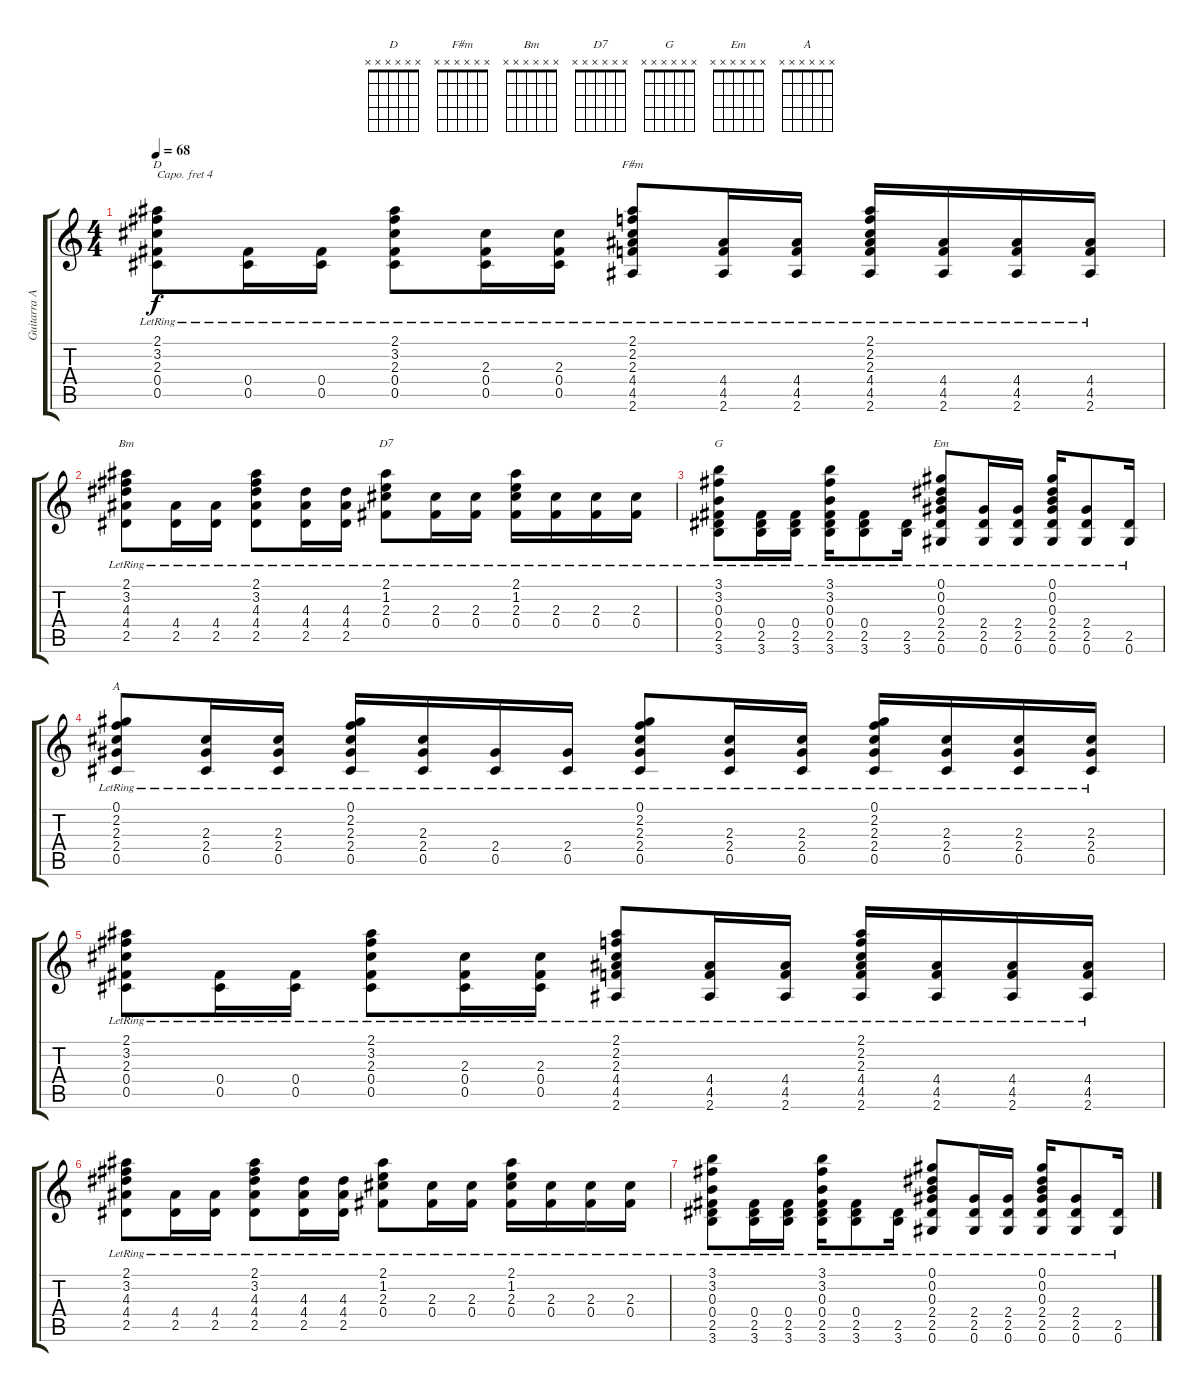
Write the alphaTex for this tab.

\track ("Guitarra Acústica" "Guitarra A") {instrument acousticguitarsteel}
\staff {score tabs}
\capo 4
\tuning (E4 B3 G3 D3 A2 E2) {hide}
\chord ("D" x x x x x x)
\chord ("F#m" x x x x x x)
\chord ("Bm" x x x x x x)
\chord ("D7" x x x x x x)
\chord ("G" x x x x x x)
\chord ("Em" x x x x x x)
\chord ("A" x x x x x x)
\ts (4 4)
\tempo 68
\clef g2
\ks c
(2.1{lr} 3.2{lr} 2.3{lr} 0.4{lr} 0.5{lr}).8{ch "D" dy f} (0.4{lr} 0.5{lr}).16 (0.4{lr} 0.5{lr}).16 (2.1{lr} 3.2{lr} 2.3{lr} 0.4{lr} 0.5{lr}).8 (2.3{lr} 0.4{lr} 0.5{lr}).16 (2.3{lr} 0.4{lr} 0.5{lr}).16 (2.1{lr} 2.2{lr} 2.3{lr} 4.4{lr} 4.5{lr} 2.6{lr}).8{ch "F#m"} (4.4{lr} 4.5{lr} 2.6{lr}).16 (4.4{lr} 4.5{lr} 2.6{lr}).16 (2.1{lr} 2.2{lr} 2.3{lr} 4.4{lr} 4.5{lr} 2.6{lr}).16 (4.4{lr} 4.5{lr} 2.6{lr}).16 (4.4{lr} 4.5{lr} 2.6{lr}).16 (4.4{lr} 4.5{lr} 2.6{lr}).16 |
(2.1{lr} 3.2{lr} 4.3{lr} 4.4{lr} 2.5{lr}).8{ch "Bm"} (4.4{lr} 2.5{lr}).16 (4.4{lr} 2.5{lr}).16 (2.1{lr} 3.2{lr} 4.3{lr} 4.4{lr} 2.5{lr}).8 (4.3{lr} 4.4{lr} 2.5{lr}).16 (4.3{lr} 4.4{lr} 2.5{lr}).16 (2.1{lr} 1.2{lr} 2.3{lr} 0.4{lr}).8{ch "D7"} (2.3{lr} 0.4{lr}).16 (2.3{lr} 0.4{lr}).16 (2.1{lr} 1.2{lr} 2.3{lr} 0.4{lr}).16 (2.3{lr} 0.4{lr}).16 (2.3{lr} 0.4{lr}).16 (2.3{lr} 0.4{lr}).16 |
(3.1{lr} 3.2{lr} 0.3{lr} 0.4{lr} 2.5{lr} 3.6{lr}).8{ch "G"} (0.4{lr} 2.5{lr} 3.6{lr}).16 (0.4{lr} 2.5{lr} 3.6{lr}).16 (3.1{lr} 3.2{lr} 0.3{lr} 0.4{lr} 2.5{lr} 3.6{lr}).16 (0.4{lr} 2.5{lr} 3.6{lr}).8 (2.5{lr} 3.6{lr}).16 (0.1{lr} 0.2{lr} 0.3{lr} 2.4{lr} 2.5{lr} 0.6{lr}).8{ch "Em"} (2.4{lr} 2.5{lr} 0.6{lr}).16 (2.4{lr} 2.5{lr} 0.6{lr}).16 (0.1{lr} 0.2{lr} 0.3{lr} 2.4{lr} 2.5{lr} 0.6{lr}).16 (2.4{lr} 2.5{lr} 0.6{lr}).8 (2.5{lr} 0.6{lr}).16 |
(0.1{lr} 2.2{lr} 2.3{lr} 2.4{lr} 0.5{lr}).8{ch "A"} (2.3{lr} 2.4{lr} 0.5{lr}).16 (2.3{lr} 2.4{lr} 0.5{lr}).16 (0.1{lr} 2.2{lr} 2.3{lr} 2.4{lr} 0.5{lr}).16 (2.3{lr} 2.4{lr} 0.5{lr}).16 (2.4{lr} 0.5{lr}).16 (2.4{lr} 0.5{lr}).16 (0.1{lr} 2.2{lr} 2.3{lr} 2.4{lr} 0.5{lr}).8 (2.3{lr} 2.4{lr} 0.5{lr}).16 (2.3{lr} 2.4{lr} 0.5{lr}).16 (0.1{lr} 2.2{lr} 2.3{lr} 2.4{lr} 0.5{lr}).16 (2.3{lr} 2.4{lr} 0.5{lr}).16 (2.3{lr} 2.4{lr} 0.5{lr}).16 (2.3{lr} 2.4{lr} 0.5{lr}).16 |
(2.1{lr} 3.2{lr} 2.3{lr} 0.4{lr} 0.5{lr}).8 (0.4{lr} 0.5{lr}).16 (0.4{lr} 0.5{lr}).16 (2.1{lr} 3.2{lr} 2.3{lr} 0.4{lr} 0.5{lr}).8 (2.3{lr} 0.4{lr} 0.5{lr}).16 (2.3{lr} 0.4{lr} 0.5{lr}).16 (2.1{lr} 2.2{lr} 2.3{lr} 4.4{lr} 4.5{lr} 2.6{lr}).8 (4.4{lr} 4.5{lr} 2.6{lr}).16 (4.4{lr} 4.5{lr} 2.6{lr}).16 (2.1{lr} 2.2{lr} 2.3{lr} 4.4{lr} 4.5{lr} 2.6{lr}).16 (4.4{lr} 4.5{lr} 2.6{lr}).16 (4.4{lr} 4.5{lr} 2.6{lr}).16 (4.4{lr} 4.5{lr} 2.6{lr}).16 |
(2.1{lr} 3.2{lr} 4.3{lr} 4.4{lr} 2.5{lr}).8 (4.4{lr} 2.5{lr}).16 (4.4{lr} 2.5{lr}).16 (2.1{lr} 3.2{lr} 4.3{lr} 4.4{lr} 2.5{lr}).8 (4.3{lr} 4.4{lr} 2.5{lr}).16 (4.3{lr} 4.4{lr} 2.5{lr}).16 (2.1{lr} 1.2{lr} 2.3{lr} 0.4{lr}).8 (2.3{lr} 0.4{lr}).16 (2.3{lr} 0.4{lr}).16 (2.1{lr} 1.2{lr} 2.3{lr} 0.4{lr}).16 (2.3{lr} 0.4{lr}).16 (2.3{lr} 0.4{lr}).16 (2.3{lr} 0.4{lr}).16 |
(3.1{lr} 3.2{lr} 0.3{lr} 0.4{lr} 2.5{lr} 3.6{lr}).8 (0.4{lr} 2.5{lr} 3.6{lr}).16 (0.4{lr} 2.5{lr} 3.6{lr}).16 (3.1{lr} 3.2{lr} 0.3{lr} 0.4{lr} 2.5{lr} 3.6{lr}).16 (0.4{lr} 2.5{lr} 3.6{lr}).8 (2.5{lr} 3.6{lr}).16 (0.1{lr} 0.2{lr} 0.3{lr} 2.4{lr} 2.5{lr} 0.6{lr}).8 (2.4{lr} 2.5{lr} 0.6{lr}).16 (2.4{lr} 2.5{lr} 0.6{lr}).16 (0.1{lr} 0.2{lr} 0.3{lr} 2.4{lr} 2.5{lr} 0.6{lr}).16 (2.4{lr} 2.5{lr} 0.6{lr}).8 (2.5{lr} 0.6{lr}).16
